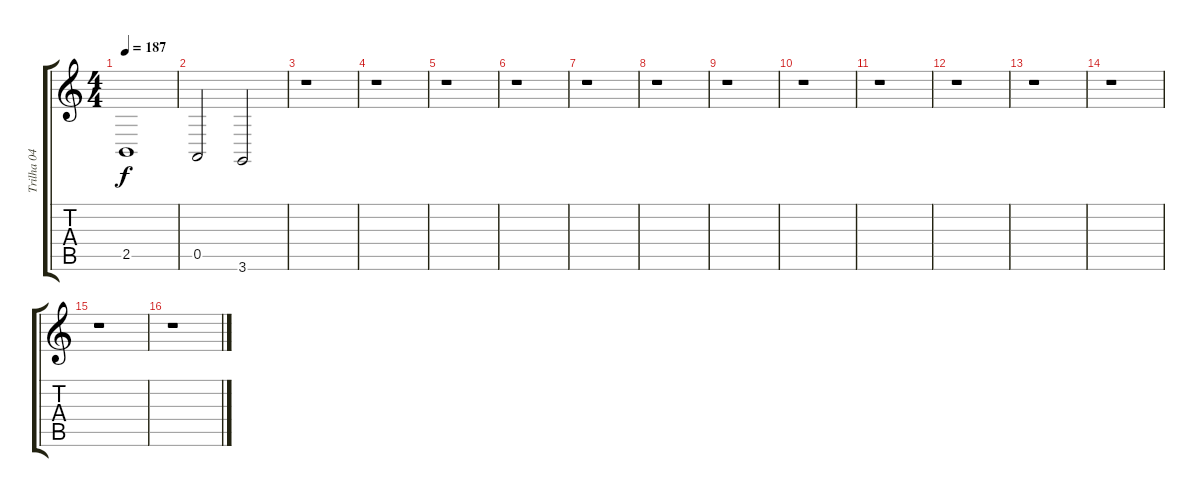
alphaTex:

\track ("Trilha 04" "Trilha 04") {instrument oboe}
\staff {score tabs}
\tuning (E4 B3 G3 D3 A2 E2) {hide}
\ts (4 4)
\tempo 187
\clef g2
\ks c
2.5.1{dy f} |
0.5.2 3.6.2 |
r.1 |
r.1 |
r.1 |
r.1 |
r.1 |
r.1 |
r.1 |
r.1 |
r.1 |
r.1 |
r.1 |
r.1 |
r.1 |
r.1
